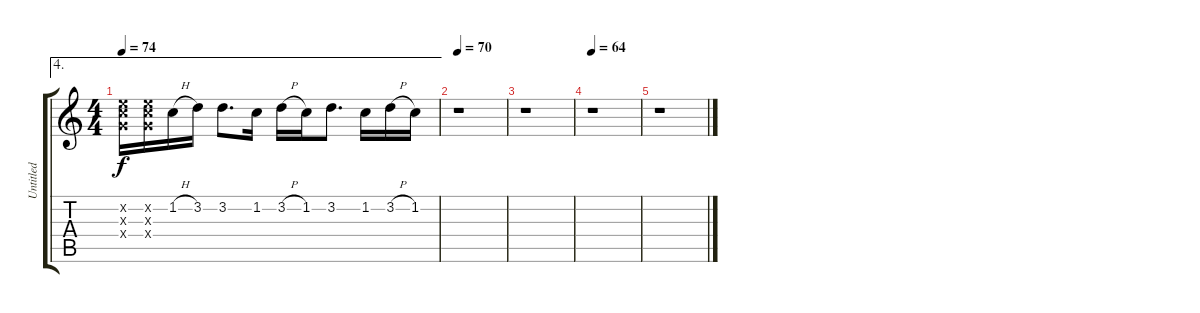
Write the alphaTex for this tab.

\track ("Untitled" "Untitled") {instrument distortionguitar}
\staff {score tabs}
\tuning (E4 B3 G3 D3 A2 E2) {hide}
\ae 4
\ts (4 4)
\tempo 74
\clef g2
\ks c
(5.2{x} 5.3{x} 5.4{x}).16{dy f} (5.2{x} 5.3{x} 5.4{x}).16 1.2{h}.16 3.2.16 3.2.8{d} 1.2.16 3.2{h}.16 1.2.16 3.2.8{d} 1.2.16 3.2{h}.16 1.2.16 |
\tempo 70
r.1 |
r.1 |
\tempo 64
r.1 |
r.1
